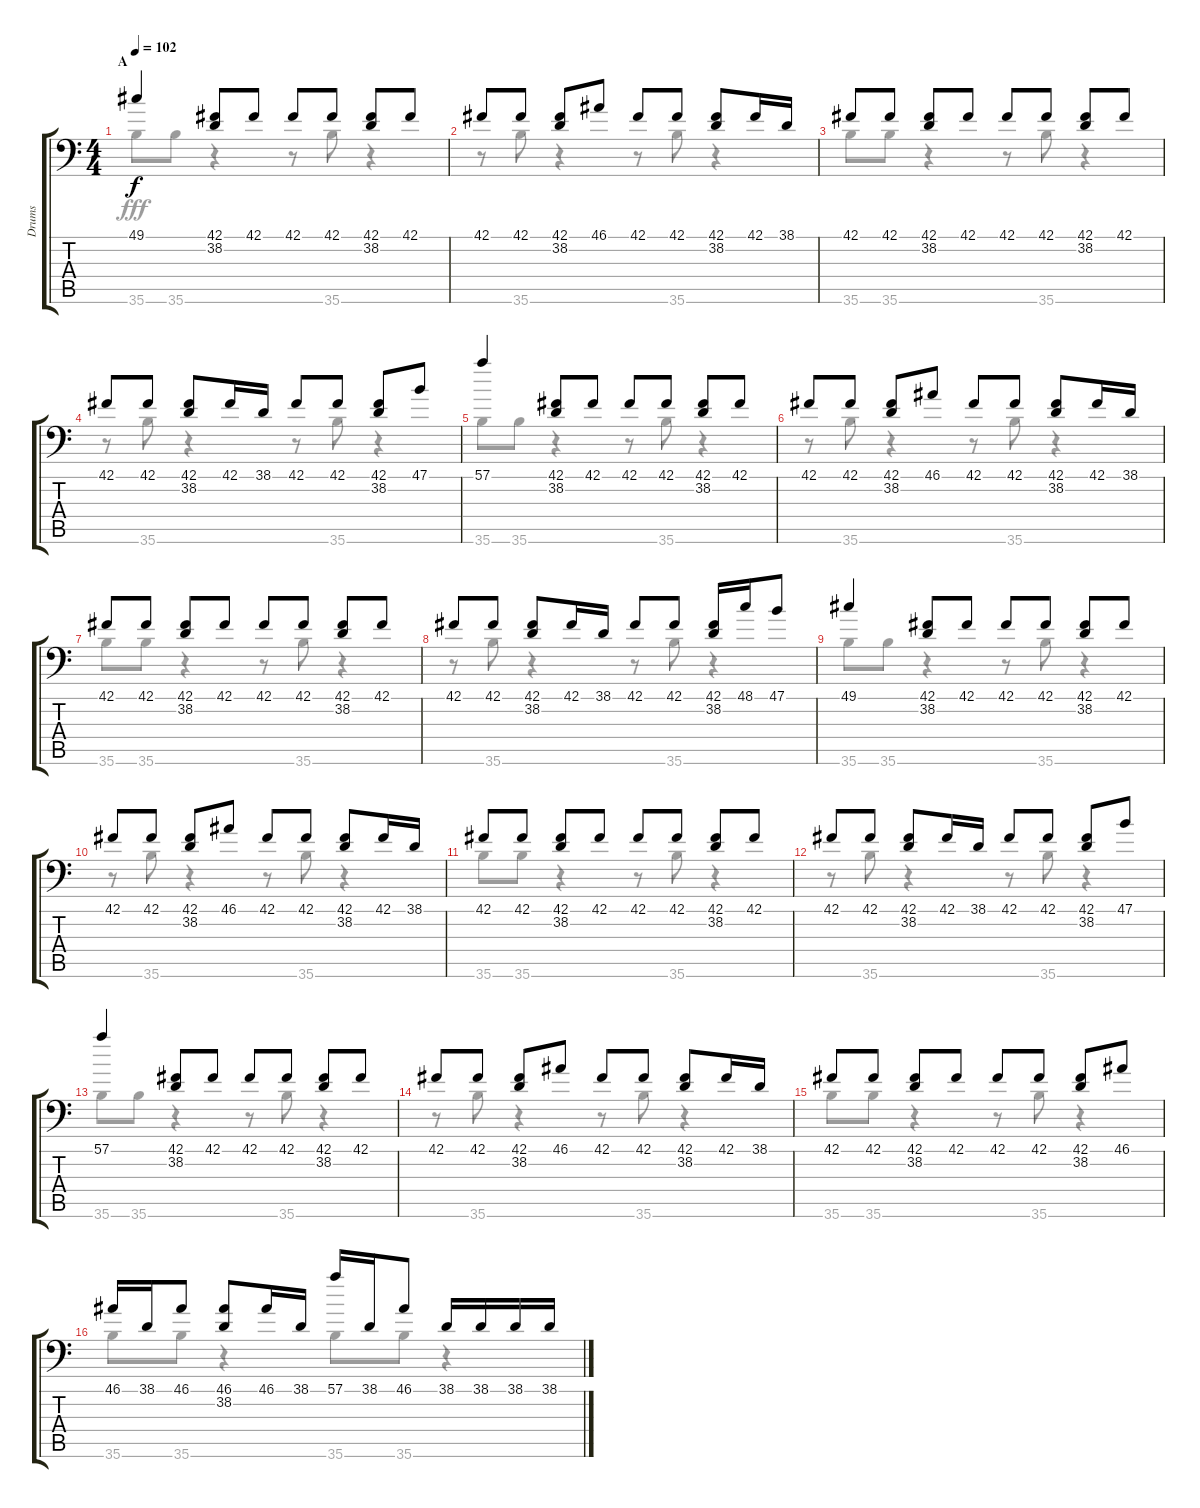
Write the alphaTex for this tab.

\track ("Drums" "Drums") {instrument acousticgrandpiano}
\staff {score tabs}
\tuning (C-1 C-1 C-1 C-1 C-1 C-1) {hide}
\voice
\ts (4 4)
\section ("" "A")
\tempo 102
\clef f4
\ks c
49.1.4{dy f} (42.1 38.2).8 42.1.8 42.1.8 42.1.8 (42.1 38.2).8 42.1.8 |
42.1.8 42.1.8 (42.1 38.2).8 46.1.8 42.1.8 42.1.8 (42.1 38.2).8 42.1.16 38.1.16 |
42.1.8 42.1.8 (42.1 38.2).8 42.1.8 42.1.8 42.1.8 (42.1 38.2).8 42.1.8 |
42.1.8 42.1.8 (42.1 38.2).8 42.1.16 38.1.16 42.1.8 42.1.8 (42.1 38.2).8 47.1.8 |
57.1.4 (42.1 38.2).8 42.1.8 42.1.8 42.1.8 (42.1 38.2).8 42.1.8 |
42.1.8 42.1.8 (42.1 38.2).8 46.1.8 42.1.8 42.1.8 (42.1 38.2).8 42.1.16 38.1.16 |
42.1.8 42.1.8 (42.1 38.2).8 42.1.8 42.1.8 42.1.8 (42.1 38.2).8 42.1.8 |
42.1.8 42.1.8 (42.1 38.2).8 42.1.16 38.1.16 42.1.8 42.1.8 (42.1 38.2).16 48.1.16 47.1.8 |
49.1.4 (42.1 38.2).8 42.1.8 42.1.8 42.1.8 (42.1 38.2).8 42.1.8 |
42.1.8 42.1.8 (42.1 38.2).8 46.1.8 42.1.8 42.1.8 (42.1 38.2).8 42.1.16 38.1.16 |
42.1.8 42.1.8 (42.1 38.2).8 42.1.8 42.1.8 42.1.8 (42.1 38.2).8 42.1.8 |
42.1.8 42.1.8 (42.1 38.2).8 42.1.16 38.1.16 42.1.8 42.1.8 (42.1 38.2).8 47.1.8 |
57.1.4 (42.1 38.2).8 42.1.8 42.1.8 42.1.8 (42.1 38.2).8 42.1.8 |
42.1.8 42.1.8 (42.1 38.2).8 46.1.8 42.1.8 42.1.8 (42.1 38.2).8 42.1.16 38.1.16 |
42.1.8 42.1.8 (42.1 38.2).8 42.1.8 42.1.8 42.1.8 (42.1 38.2).8 46.1.8 |
46.1.16 38.1.16 46.1.8 (46.1 38.2).8 46.1.16 38.1.16 57.1.16 38.1.16 46.1.8 38.1.16 38.1.16 38.1.16 38.1.16
\voice
\clef f4
\ottava regular
\simile none
\ks c
35.6.8{dy fff} 35.6.8 r.4 r.8 35.6.8 r.4 |
r.8 35.6.8 r.4 r.8 35.6.8 r.4 |
35.6.8 35.6.8 r.4 r.8 35.6.8 r.4 |
r.8 35.6.8 r.4 r.8 35.6.8 r.4 |
35.6.8 35.6.8 r.4 r.8 35.6.8 r.4 |
r.8 35.6.8 r.4 r.8 35.6.8 r.4 |
35.6.8 35.6.8 r.4 r.8 35.6.8 r.4 |
r.8 35.6.8 r.4 r.8 35.6.8 r.4 |
35.6.8 35.6.8 r.4 r.8 35.6.8 r.4 |
r.8 35.6.8 r.4 r.8 35.6.8 r.4 |
35.6.8 35.6.8 r.4 r.8 35.6.8 r.4 |
r.8 35.6.8 r.4 r.8 35.6.8 r.4 |
35.6.8 35.6.8 r.4 r.8 35.6.8 r.4 |
r.8 35.6.8 r.4 r.8 35.6.8 r.4 |
35.6.8 35.6.8 r.4 r.8 35.6.8 r.4 |
35.6.8 35.6.8 r.4 35.6.8 35.6.8 r.4
